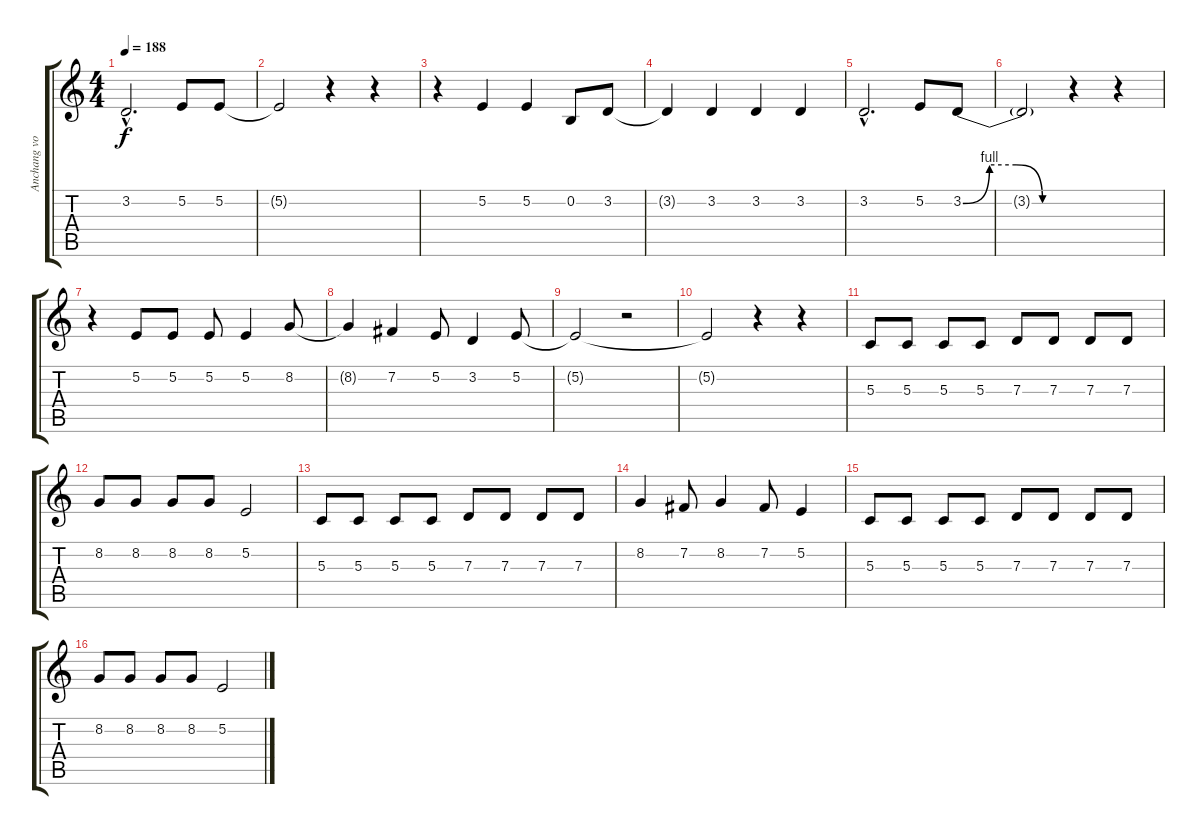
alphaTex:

\track ("Anchang vocal" "Anchang vo") {instrument synthbrass1}
\staff {score tabs}
\tuning (E4 B3 G3 D3 A2 E2) {hide}
\ts (4 4)
\tempo 188
\clef g2
\ks c
3.2{hac}.2{d dy f} 5.2.8 5.2.8 |
5.2{t}.2 r.4 r.4 |
r.4 5.2.4 5.2.4 0.2.8 3.2.8 |
3.2{t}.4 3.2.4 3.2.4 3.2.4 |
3.2{hac}.2{d} 5.2.8 3.2{be (custom 0 0 15 4 30 4 45 0 60 0)}.8 |
3.2{t}.2 r.4 r.4 |
r.4 5.2.8 5.2.8 5.2.8 5.2.4 8.2.8 |
8.2{t}.4 7.2.4 5.2.8 3.2.4 5.2.8 |
5.2{t}.2 r.2 |
5.2{t}.2 r.4 r.4 |
5.3.8 5.3.8 5.3.8 5.3.8 7.3.8 7.3.8 7.3.8 7.3.8 |
8.2.8 8.2.8 8.2.8 8.2.8 5.2.2 |
5.3.8 5.3.8 5.3.8 5.3.8 7.3.8 7.3.8 7.3.8 7.3.8 |
8.2.4 7.2.8 8.2.4 7.2.8 5.2.4 |
5.3.8 5.3.8 5.3.8 5.3.8 7.3.8 7.3.8 7.3.8 7.3.8 |
8.2.8 8.2.8 8.2.8 8.2.8 5.2.2
